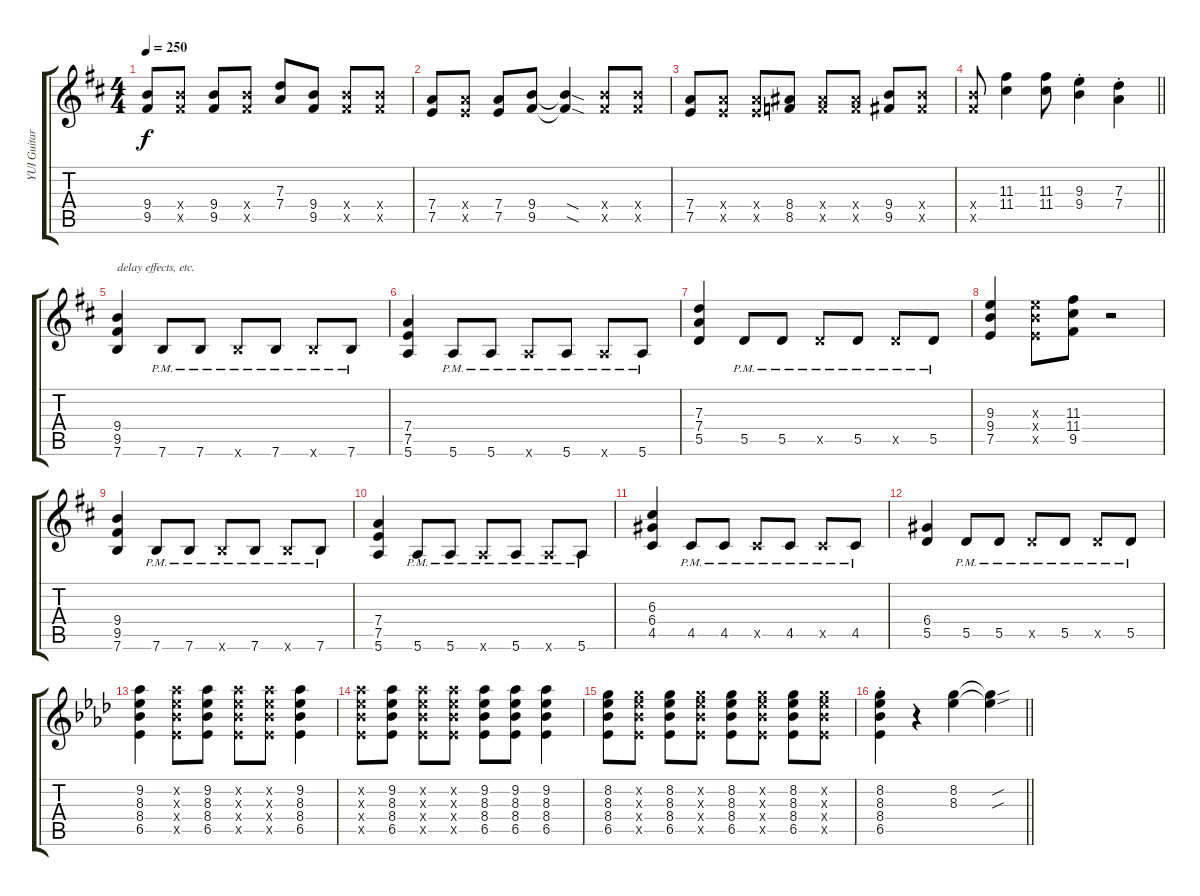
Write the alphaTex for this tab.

\track ("YUI Guitar" "YUI Guitar") {instrument overdrivenguitar}
\staff {score tabs}
\tuning (E4 B3 G3 D3 A2 E2) {hide}
\ts (4 4)
\tempo 250
\clef g2
\ks d
(9.4 9.5).8{dy f} (9.4{x} 9.5{x}).8 (9.4 9.5).8 (9.4{x} 9.5{x}).8 (7.3 7.4).8 (9.4 9.5).8 (9.4{x} 9.5{x}).8 (9.4{x} 9.5{x}).8 |
(7.4 7.5).8 (7.4{x} 7.5{x}).8 (7.4 7.5).8 (9.4 9.5).8 (9.4{sod t} 9.5{sod t}).4 (9.4{x} 9.5{x}).8 (9.4{x} 9.5{x}).8 |
(7.4 7.5).8 (7.4{x} 7.5{x}).8 (7.4{x} 7.5{x}).8 (8.4 8.5).8 (8.4{x} 8.5{x}).8 (8.4{x} 8.5{x}).8 (9.4 9.5).8 (9.4{x} 9.5{x}).8 |
\barLineRight lightlight
(9.4{x} 9.5{x}).8 (11.3 11.4).4 (11.3 11.4).8 (9.3{st} 9.4{st}).4 (7.3{st} 7.4{st}).4 |
(9.4 9.5 7.6).4{txt "delay effects, etc."} 7.6{pm}.8 7.6{pm}.8 7.6{pm x}.8 7.6{pm}.8 7.6{pm x}.8 7.6{pm}.8 |
(7.4 7.5 5.6).4 5.6{pm}.8 5.6{pm}.8 5.6{pm x}.8 5.6{pm}.8 5.6{pm x}.8 5.6{pm}.8 |
(7.3 7.4 5.5).4 5.5{pm}.8 5.5{pm}.8 5.5{pm x}.8 5.5{pm}.8 5.5{pm x}.8 5.5{pm}.8 |
(9.3 9.4 7.5).4 (9.3{x} 9.4{x} 7.5{x}).8 (11.3 11.4 9.5).8 r.2 |
(9.4 9.5 7.6).4 7.6{pm}.8 7.6{pm}.8 7.6{pm x}.8 7.6{pm}.8 7.6{pm x}.8 7.6{pm}.8 |
(7.4 7.5 5.6).4 5.6{pm}.8 5.6{pm}.8 5.6{pm x}.8 5.6{pm}.8 5.6{pm x}.8 5.6{pm}.8 |
(6.3 6.4 4.5).4 4.5{pm}.8 4.5{pm}.8 4.5{pm x}.8 4.5{pm}.8 4.5{pm x}.8 4.5{pm}.8 |
(6.4 5.5).4 5.5{pm}.8 5.5{pm}.8 5.5{pm x}.8 5.5{pm}.8 5.5{pm x}.8 5.5{pm}.8 |
\ks ab
(9.2 8.3 8.4 6.5).4 (9.2{x} 8.3{x} 8.4{x} 6.5{x}).8 (9.2 8.3 8.4 6.5).8 (9.2{x} 8.3{x} 8.4{x} 6.5{x}).8 (9.2{x} 8.3{x} 8.4{x} 6.5{x}).8 (9.2 8.3 8.4 6.5).4 |
(9.2{x} 8.3{x} 8.4{x} 6.5{x}).8 (9.2 8.3 8.4 6.5).8 (9.2{x} 8.3{x} 8.4{x} 6.5{x}).8 (9.2{x} 8.3{x} 8.4{x} 6.5{x}).8 (9.2 8.3 8.4 6.5).8 (9.2 8.3 8.4 6.5).8 (9.2 8.3 8.4 6.5).4 |
(8.2 8.3 8.4 6.5).8 (8.2{x} 8.3{x} 8.4{x} 6.5{x}).8 (8.2 8.3 8.4 6.5).8 (8.2{x} 8.3{x} 8.4{x} 6.5{x}).8 (8.2 8.3 8.4 6.5).8 (8.2{x} 8.3{x} 8.4{x} 6.5{x}).8 (8.2 8.3 8.4 6.5).8 (8.2{x} 8.3{x} 8.4{x} 6.5{x}).8 |
\barLineRight lightlight
(8.2{st} 8.3{st} 8.4{st} 6.5{st}).4 r.4 (8.2 8.3).4 (8.2{sou t} 8.3{sou t}).4
